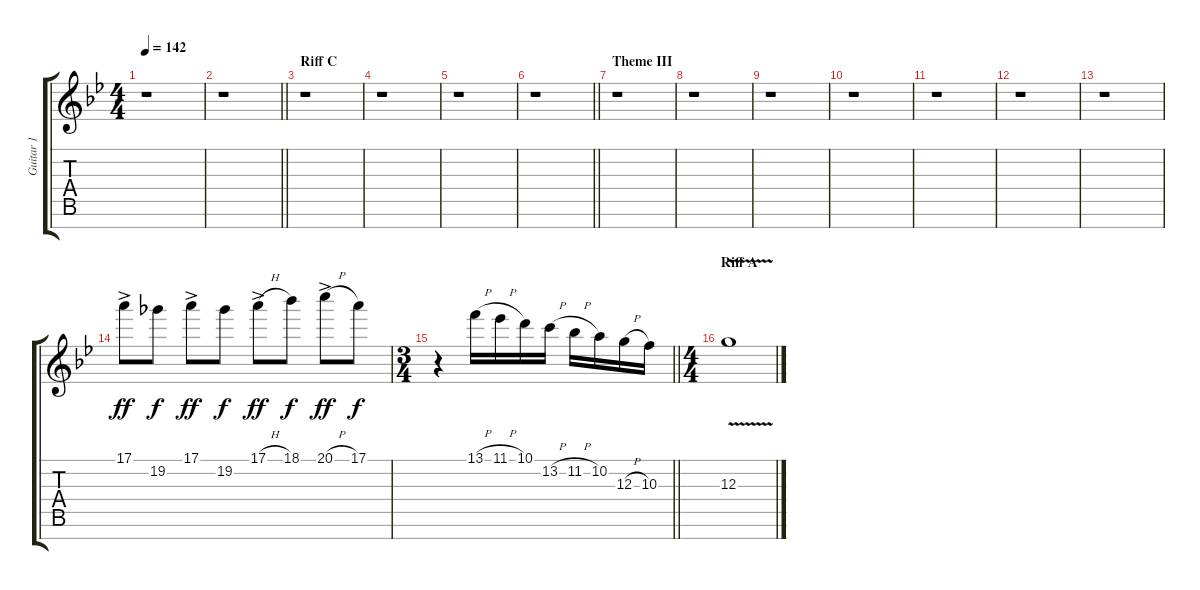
\track ("Guitar 1" "Guitar 1") {instrument overdrivenguitar}
\staff {score tabs}
\tuning (E4 B3 G3 D3 A2 E2 B1) {hide}
\ts (4 4)
\tempo 142
\clef g2
\ks gminor
r.1{dy f} |
\barLineRight lightlight
r.1 |
\section ("" "Riff C")
r.1 |
r.1 |
r.1 |
\barLineRight lightlight
r.1 |
\section ("" "Theme III")
r.1 |
r.1 |
r.1 |
r.1 |
r.1 |
r.1 |
r.1 |
17.1{ac}.8{dy ff} 19.2.8{dy f} 17.1{ac}.8{dy ff} 19.2.8{dy f} 17.1{h ac}.8{dy ff} 18.1.8{dy f} 20.1{h ac}.8{dy ff} 17.1.8{dy f} |
\ts (3 4)
\barLineRight lightlight
r.4 13.1{h}.16 11.1{h}.16 10.1.16 13.2{h}.16 11.2{h}.16 10.2.16 12.3{h}.16 10.3.16 |
\ts (4 4)
\section ("" "Riff A")
12.3{v}.1{volume 0}
